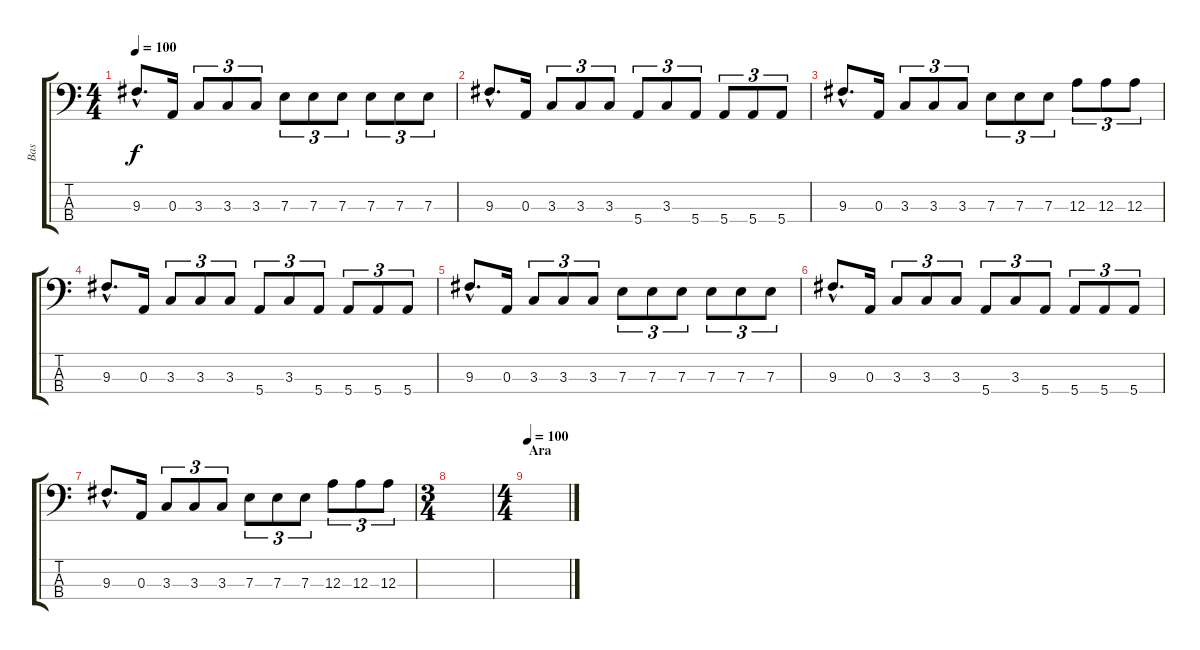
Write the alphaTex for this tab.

\track ("Bas" "Bas") {instrument electricbassfinger}
\staff {score tabs}
\tuning (G2 D2 A1 E1) {hide}
\ts (4 4)
\tempo 100
\clef f4
\ks c
9.3{hac}.8{d dy f} 0.3.16 3.3.8{tu (3 2)} 3.3.8{tu (3 2)} 3.3.8{tu (3 2)} 7.3.8{tu (3 2)} 7.3.8{tu (3 2)} 7.3.8{tu (3 2)} 7.3.8{tu (3 2)} 7.3.8{tu (3 2)} 7.3.8{tu (3 2)} |
9.3{hac}.8{d} 0.3.16 3.3.8{tu (3 2)} 3.3.8{tu (3 2)} 3.3.8{tu (3 2)} 5.4.8{tu (3 2)} 3.3.8{tu (3 2)} 5.4.8{tu (3 2)} 5.4.8{tu (3 2)} 5.4.8{tu (3 2)} 5.4.8{tu (3 2)} |
9.3{hac}.8{d} 0.3.16 3.3.8{tu (3 2)} 3.3.8{tu (3 2)} 3.3.8{tu (3 2)} 7.3.8{tu (3 2)} 7.3.8{tu (3 2)} 7.3.8{tu (3 2)} 12.3.8{tu (3 2)} 12.3.8{tu (3 2)} 12.3.8{tu (3 2)} |
9.3{hac}.8{d} 0.3.16 3.3.8{tu (3 2)} 3.3.8{tu (3 2)} 3.3.8{tu (3 2)} 5.4.8{tu (3 2)} 3.3.8{tu (3 2)} 5.4.8{tu (3 2)} 5.4.8{tu (3 2)} 5.4.8{tu (3 2)} 5.4.8{tu (3 2)} |
9.3{hac}.8{d} 0.3.16 3.3.8{tu (3 2)} 3.3.8{tu (3 2)} 3.3.8{tu (3 2)} 7.3.8{tu (3 2)} 7.3.8{tu (3 2)} 7.3.8{tu (3 2)} 7.3.8{tu (3 2)} 7.3.8{tu (3 2)} 7.3.8{tu (3 2)} |
9.3{hac}.8{d} 0.3.16 3.3.8{tu (3 2)} 3.3.8{tu (3 2)} 3.3.8{tu (3 2)} 5.4.8{tu (3 2)} 3.3.8{tu (3 2)} 5.4.8{tu (3 2)} 5.4.8{tu (3 2)} 5.4.8{tu (3 2)} 5.4.8{tu (3 2)} |
9.3{hac}.8{d} 0.3.16 3.3.8{tu (3 2)} 3.3.8{tu (3 2)} 3.3.8{tu (3 2)} 7.3.8{tu (3 2)} 7.3.8{tu (3 2)} 7.3.8{tu (3 2)} 12.3.8{tu (3 2)} 12.3.8{tu (3 2)} 12.3.8{tu (3 2)} |
\ts (3 4)
|
\ts (4 4)
\section ("" "Ara")
\tempo 100
